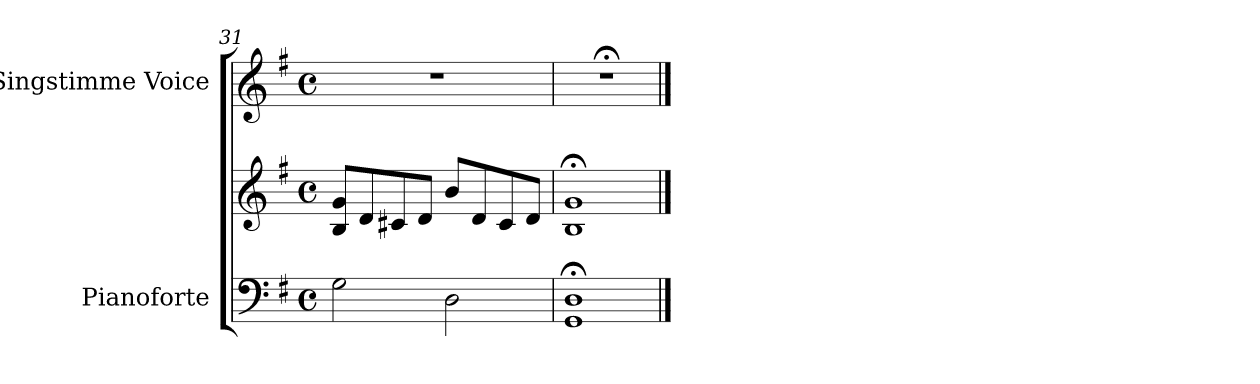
**kern	**kern	**kern
*part2	*part2	*part1
*staff3	*staff2	*staff1
*I"Pianoforte	*	*I"Singstimme Voice
*I'Pno	*	*
*clefF4	*clefG2	*clefG2
*k[f#]	*k[f#]	*k[f#]
*M4/4	*M4/4	*M4/4
*met(c)	*met(c)	*met(c)
=31	=31	=31
2G\	8B/ 8g/L	1r
.	8d/	.
.	8c#X/	.
.	8d/J	.
2D\	8b/L	.
.	8d/	.
.	8c#/	.
.	8d/J	.
!!LO:LB:g=z
=32	=32	=32
1GG; 1D;	1B;< 1g;<	1r;<
==	==	==
*-	*-	*-
